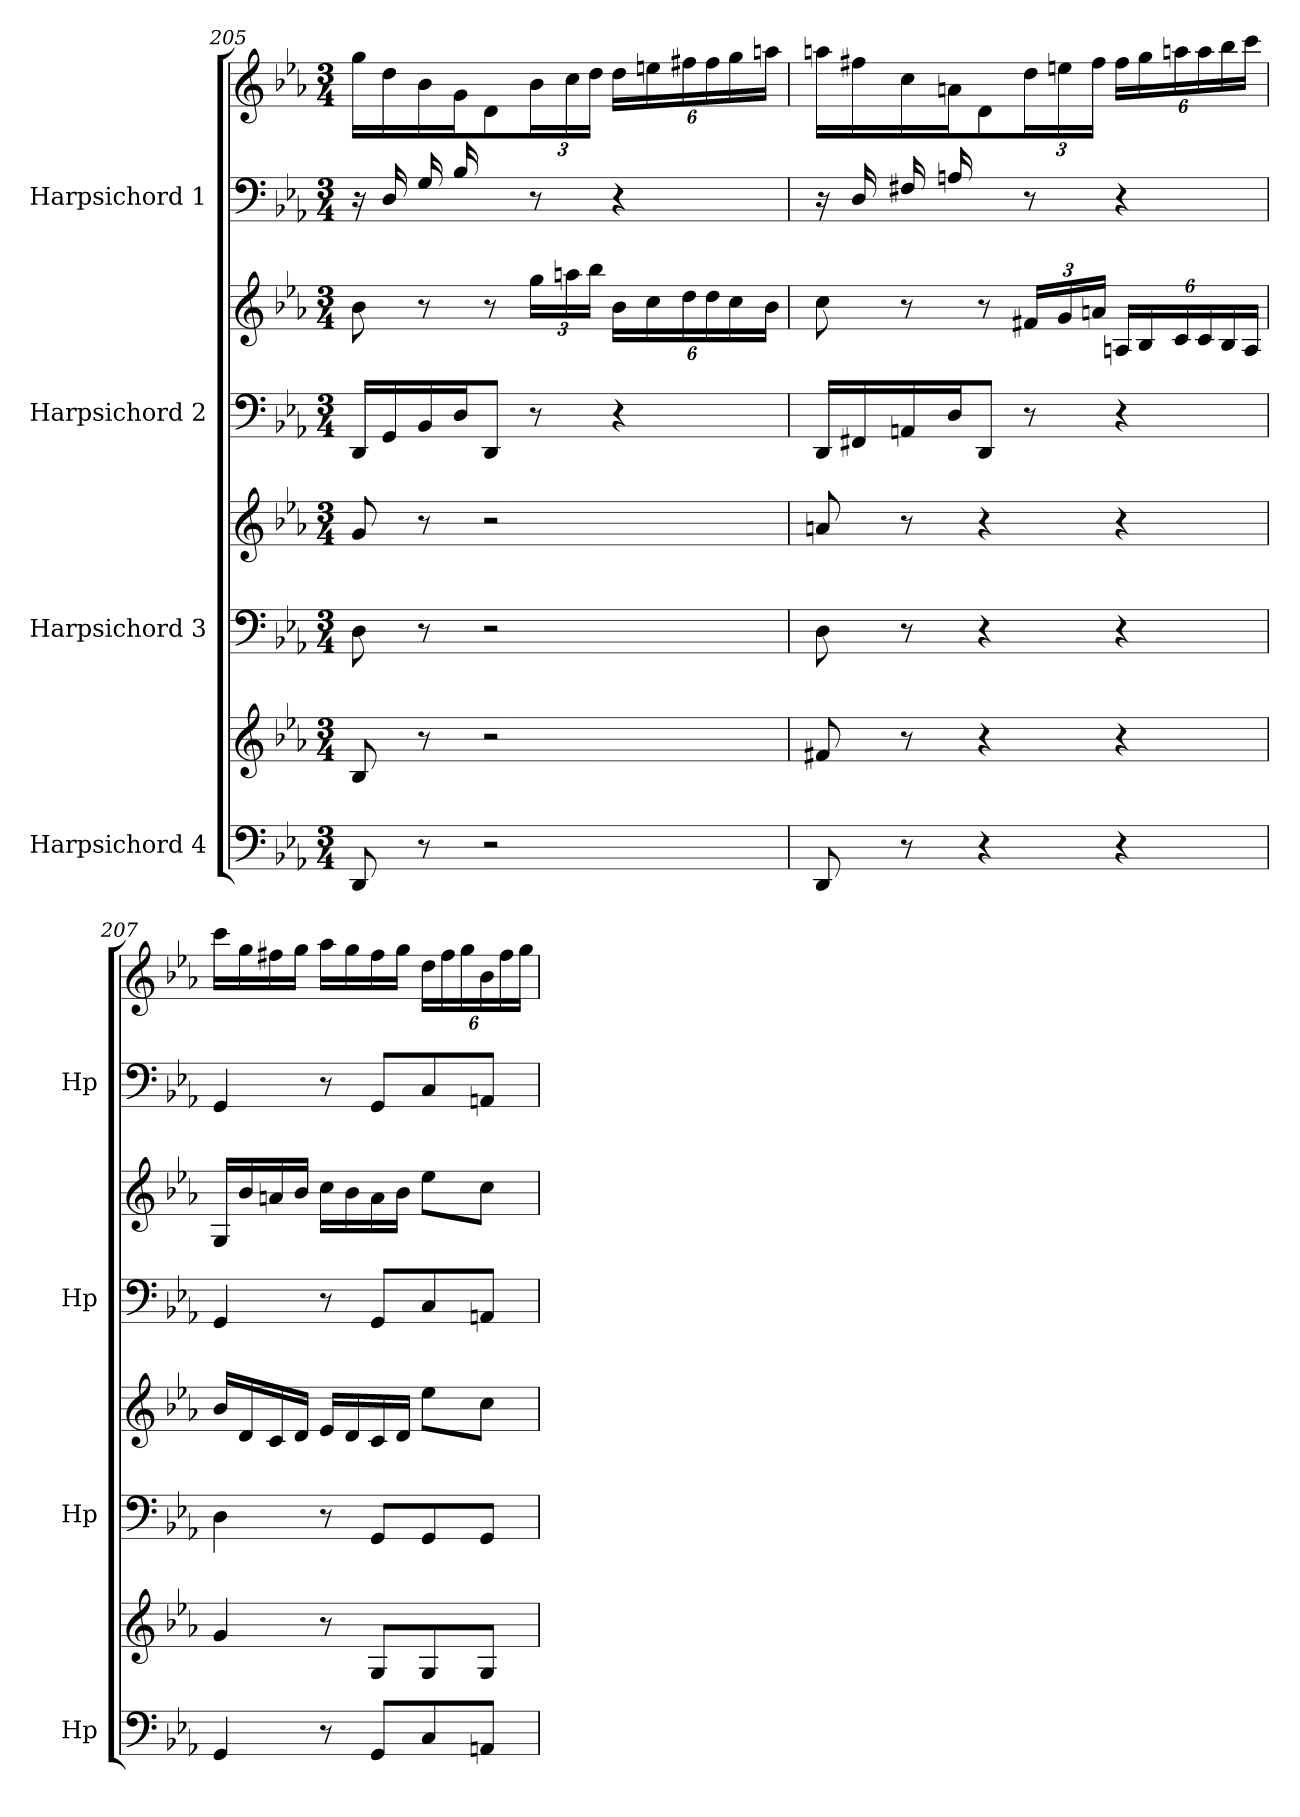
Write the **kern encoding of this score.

**kern	**kern	**kern	**kern	**kern	**kern	**kern	**kern
*part4	*part4	*part3	*part3	*part2	*part2	*part1	*part1
*staff8	*staff7	*staff6	*staff5	*staff4	*staff3	*staff2	*staff1
*I"Harpsichord 4	*	*I"Harpsichord 3	*	*I"Harpsichord 2	*	*I"Harpsichord 1	*
*I'Hp	*	*I'Hp	*	*I'Hp	*	*I'Hp	*
*clefF4	*clefG2	*clefF4	*clefG2	*clefF4	*clefG2	*clefF4	*clefG2
*k[b-e-a-]	*k[b-e-a-]	*k[b-e-a-]	*k[b-e-a-]	*k[b-e-a-]	*k[b-e-a-]	*k[b-e-a-]	*k[b-e-a-]
*M3/4	*M3/4	*M3/4	*M3/4	*M3/4	*M3/4	*M3/4	*M3/4
=205	=205	=205	=205	=205	=205	=205	=205
*	*	*	*	*	*	*	*^
8DD/	8B-/	8D\	8g/	16DD/LL	8b-\	16r	16gg\LL	4ryy
.	.	.	.	16GG/	.	16D/LL	16dd\	.
8r	8r	8r	8r	16BB-/	8r	16G/	16b-\	.
.	.	.	.	16D/J	.	16B-/J	16g\J	.
2r	2r	2r	2r	8DD/J	8r	8ryy	8d\	8d\J
*	*	*	*	*	*Xbrackettup	*	*Xbrackettup	*
.	.	.	.	8r	24gg\LL	8r	24b-\L	4.ryy
.	.	.	.	.	24aan\	.	24cc\	.
.	.	.	.	.	24bb-\JJ	.	24dd\JJ	.
.	.	.	.	4r	24b-\LL	4r	24dd\LL	.
.	.	.	.	.	24cc\	.	24een\	.
.	.	.	.	.	24dd\	.	24ff#X\	.
.	.	.	.	.	24dd\	.	24ff#\	.
.	.	.	.	.	24cc\	.	24gg\	.
.	.	.	.	.	24b-\JJ	.	24aan\JJ	.
!!LO:PB:g=z	!!
=206	=206	=206	=206	=206	=206	=206	=206	=206
8DD/	8f#X/	8D\	8an/	16DD/LL	8cc\	16r	16aan\LL	4ryy
.	.	.	.	16FF#X/	.	16D/LL	16ff#X\	.
8r	8r	8r	8r	16AAn/	8r	16F#X/	16cc\	.
.	.	.	.	16D/J	.	16An/J	16an\J	.
4r	4r	4r	4r	8DD/J	8r	8ryy	8d\	8d\J
.	.	.	.	8r	24f#X/LL	8r	24dd\L	4.ryy
.	.	.	.	.	24g/	.	24een\	.
.	.	.	.	.	24an/JJ	.	24ff#\JJ	.
4r	4r	4r	4r	4r	24An/LL	4r	24ff#\LL	.
.	.	.	.	.	24B-/	.	24gg\	.
.	.	.	.	.	24c/	.	24aan\	.
.	.	.	.	.	24c/	.	24aa\	.
.	.	.	.	.	24B-/	.	24bb-\	.
.	.	.	.	.	24A/JJ	.	24ccc\JJ	.
*	*	*	*	*	*	*	*v	*v
=207	=207	=207	=207	=207	=207	=207	=207
4GG/	4g/	4D\	16b-/LL	4GG/	16G/LL	4GG/	16ccc\LL
.	.	.	16d/	.	16b-/	.	16gg\
.	.	.	16c/	.	16an/	.	16ff#X\
.	.	.	16d/JJ	.	16b-/JJ	.	16gg\JJ
8r	8r	8r	16e-/LL	8r	16cc\LL	8r	16aa-\LL
.	.	.	16d/	.	16b-\	.	16gg\
8GG/L	8G/L	8GG/L	16c/	8GG/L	16a\	8GG/L	16ff#\
.	.	.	16d/JJ	.	16b-\JJ	.	16gg\JJ
8C/	8G/	8GG/	8ee-\L	8C/	8ee-\L	8C/	24dd\LL
.	.	.	.	.	.	.	24ff#\
.	.	.	.	.	.	.	24gg\
8AAn/J	8G/J	8GG/J	8cc\J	8AAn/J	8cc\J	8AAn/J	24b-\
.	.	.	.	.	.	.	24ff#\
.	.	.	.	.	.	.	24gg\JJ
=	=	=	=	=	=	=	=
*-	*-	*-	*-	*-	*-	*-	*-
